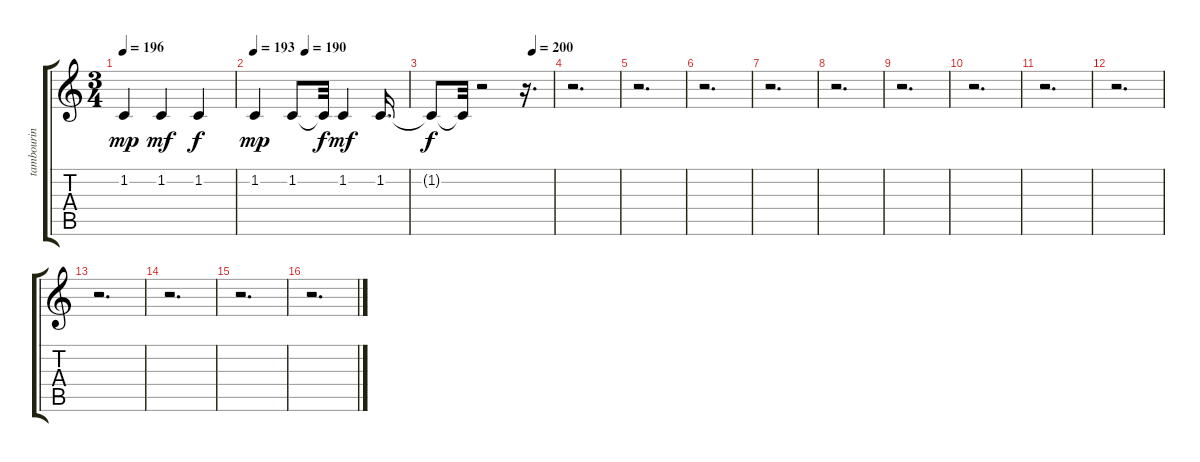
\track (" tambourine" " tambourin") {instrument agogo}
\staff {score tabs}
\tuning (E4 B3 G3 D3 A2 E2) {hide}
\ts (3 4)
\tempo 196
\clef g2
\ks c
1.2.4{dy mp} 1.2.4{dy mf} 1.2.4{dy f} |
\tempo 193
\tempo (190 0.3333333333333333)
1.2.4{dy mp} 1.2.8 1.2{t}.32{dy f} 1.2.4{dy mf} 1.2.16{d} |
\tempo (200 0.8333333333333334)
1.2{t}.8{dy f} 1.2{t}.32 r.2 r.16{d} |
r.2{d} |
r.2{d} |
r.2{d} |
r.2{d} |
r.2{d} |
r.2{d} |
r.2{d} |
r.2{d} |
r.2{d} |
r.2{d} |
r.2{d} |
r.2{d} |
r.2{d}
